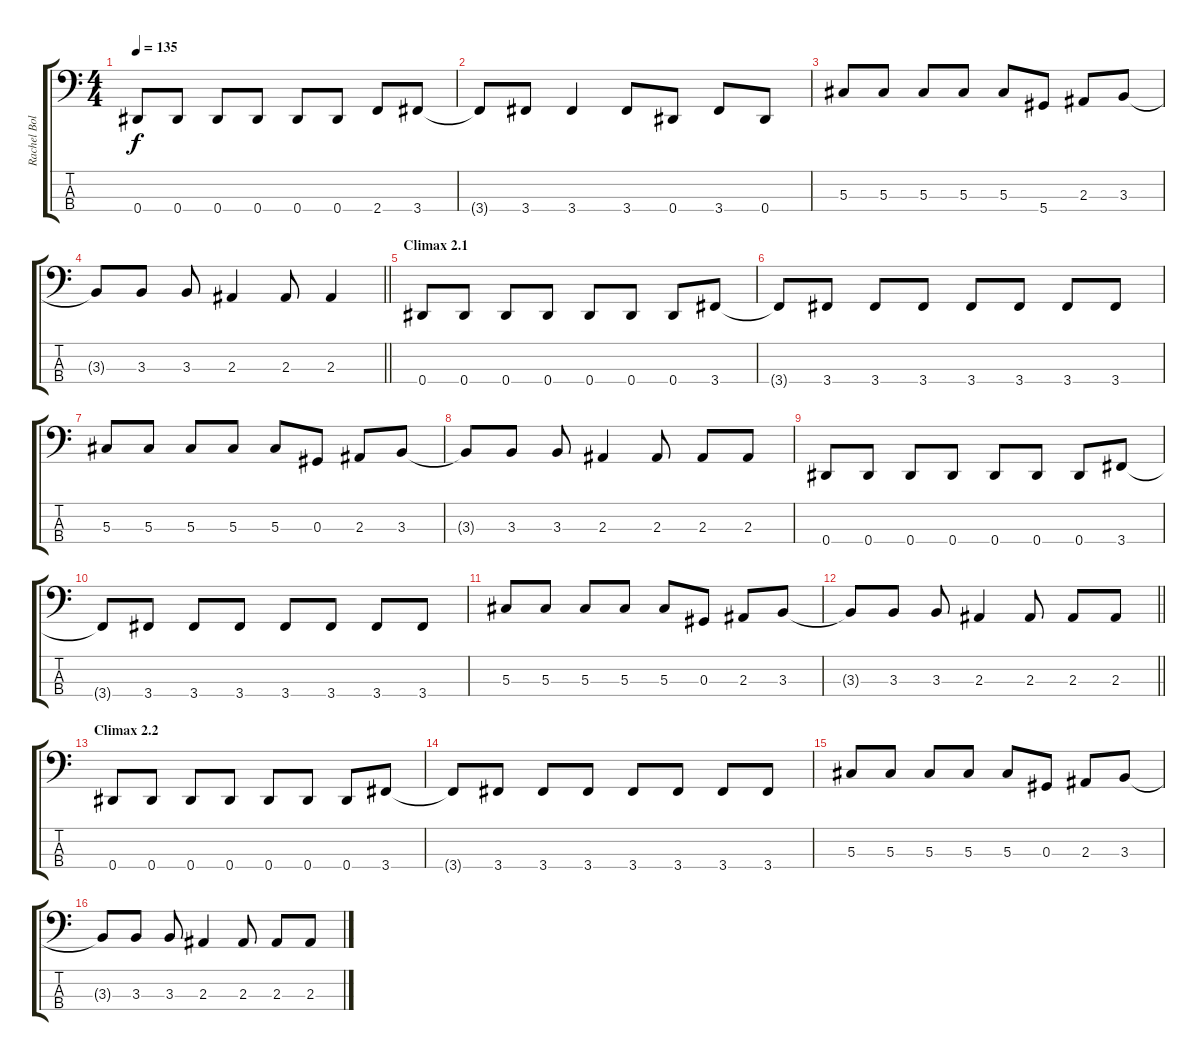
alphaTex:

\track ("Rachel Bolan" "Rachel Bol") {instrument electricbasspick}
\staff {score tabs}
\tuning (Gb2 Db2 Ab1 Eb1) {hide}
\ts (4 4)
\tempo 135
\clef f4
\ks c
0.4.8{dy f} 0.4.8 0.4.8 0.4.8 0.4.8 0.4.8 2.4.8 3.4.8 |
3.4{t}.8 3.4.8 3.4.4 3.4.8 0.4.8 3.4.8 0.4.8 |
5.3.8 5.3.8 5.3.8 5.3.8 5.3.8 5.4.8 2.3.8 3.3.8 |
\barLineRight lightlight
3.3{t}.8 3.3.8 3.3.8 2.3.4 2.3.8 2.3.4 |
\section ("" "Climax 2.1")
0.4.8 0.4.8 0.4.8 0.4.8 0.4.8 0.4.8 0.4.8 3.4.8 |
3.4{t}.8 3.4.8 3.4.8 3.4.8 3.4.8 3.4.8 3.4.8 3.4.8 |
5.3.8 5.3.8 5.3.8 5.3.8 5.3.8 0.3.8 2.3.8 3.3.8 |
3.3{t}.8 3.3.8 3.3.8 2.3.4 2.3.8 2.3.8 2.3.8 |
0.4.8 0.4.8 0.4.8 0.4.8 0.4.8 0.4.8 0.4.8 3.4.8 |
3.4{t}.8 3.4.8 3.4.8 3.4.8 3.4.8 3.4.8 3.4.8 3.4.8 |
5.3.8 5.3.8 5.3.8 5.3.8 5.3.8 0.3.8 2.3.8 3.3.8 |
\barLineRight lightlight
3.3{t}.8 3.3.8 3.3.8 2.3.4 2.3.8 2.3.8 2.3.8 |
\section ("" "Climax 2.2")
0.4.8 0.4.8 0.4.8 0.4.8 0.4.8 0.4.8 0.4.8 3.4.8 |
3.4{t}.8 3.4.8 3.4.8 3.4.8 3.4.8 3.4.8 3.4.8 3.4.8 |
5.3.8 5.3.8 5.3.8 5.3.8 5.3.8 0.3.8 2.3.8 3.3.8 |
3.3{t}.8 3.3.8 3.3.8 2.3.4 2.3.8 2.3.8 2.3.8
